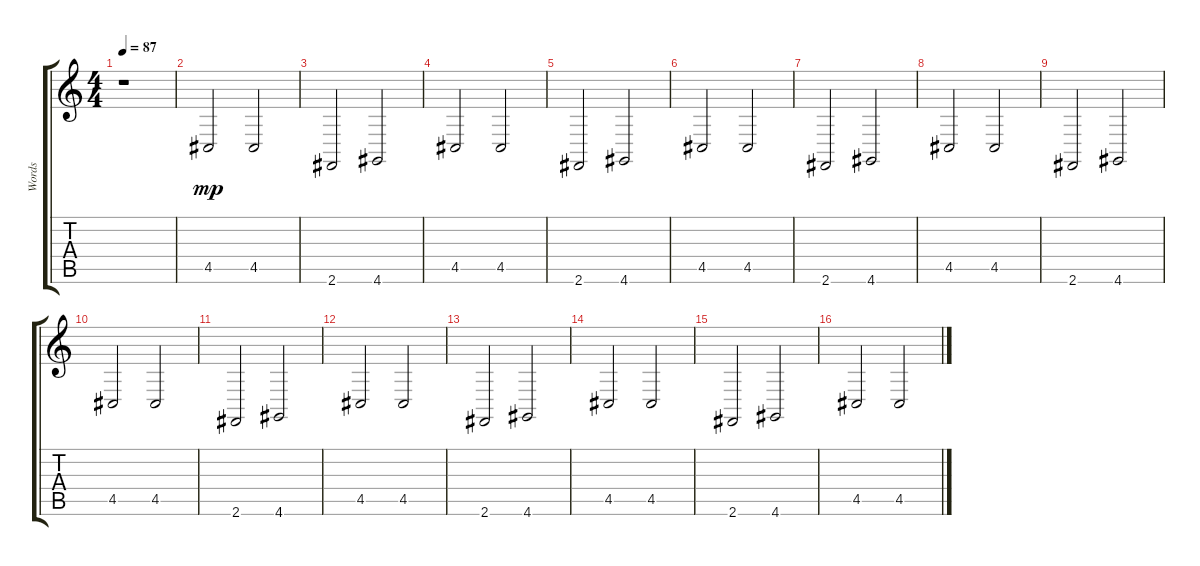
\track ("Words" "Words") {instrument acousticgrandpiano}
\staff {score tabs}
\tuning (E4 B3 G3 D3 A2 E2) {hide}
\ts (4 4)
\tempo 87
\clef g2
\ks c
r.1{dy mp instrument acousticgrandpiano} |
4.5.2 4.5.2 |
2.6.2 4.6.2 |
4.5.2 4.5.2 |
2.6.2 4.6.2 |
4.5.2 4.5.2 |
2.6.2 4.6.2 |
4.5.2 4.5.2 |
2.6.2 4.6.2 |
4.5.2 4.5.2 |
2.6.2 4.6.2 |
4.5.2 4.5.2 |
2.6.2 4.6.2 |
4.5.2 4.5.2 |
2.6.2 4.6.2 |
4.5.2 4.5.2
